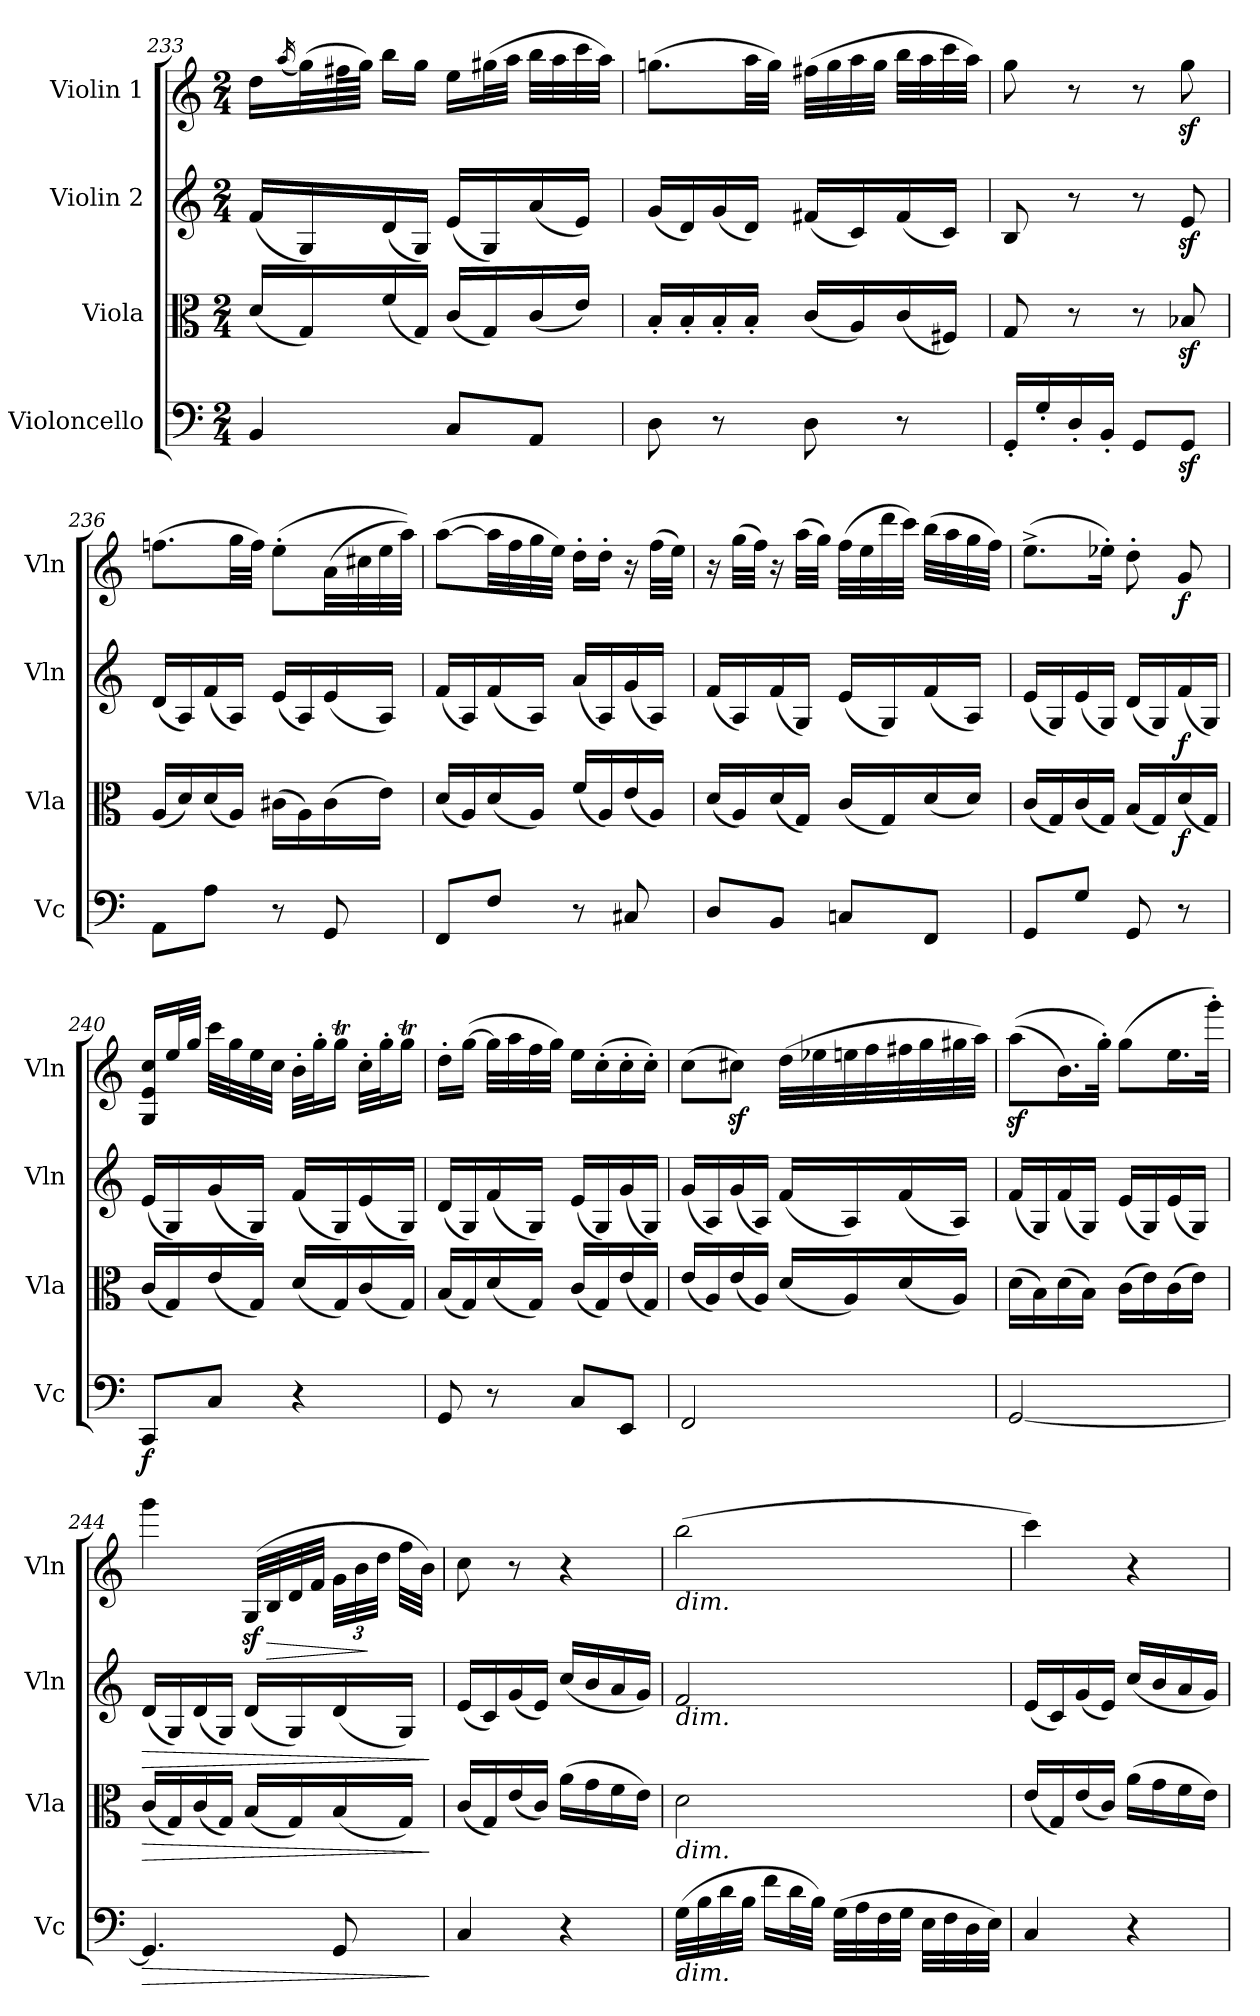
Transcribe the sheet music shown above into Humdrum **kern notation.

**kern	**dynam	**kern	**dynam	**kern	**dynam	**kern	**dynam
*part4	*part4	*part3	*part3	*part2	*part2	*part1	*part1
*staff4	*staff4	*staff3	*staff3	*staff2	*staff2	*staff1	*staff1
*I"Violoncello	*	*I"Viola	*	*I"Violin 2	*	*I"Violin 1	*
*I'Vc	*	*I'Vla	*	*I'Vln	*	*I'Vln	*
*clefF4	*	*clefC3	*	*clefG2	*	*clefG2	*
*k[]	*	*k[]	*	*k[]	*	*k[]	*
*M2/4	*	*M2/4	*	*M2/4	*	*M2/4	*
=233	=233	=233	=233	=233	=233	=233	=233
4BB/	.	(<16d/LL	.	(<16f/LL	.	16dd\LL	.
.	.	.	.	.	.	(<16qaa/	.
.	.	16G/)	.	16G/)	.	(>32gg\L)	.
.	.	.	.	.	.	64ff#X\L	.
.	.	.	.	.	.	64gg\JJJJ)	.
.	.	(<16f/	.	(<16d/	.	16bb\LL	.
.	.	16G/JJ)	.	16G/JJ)	.	16gg\JJ	.
8C/L	.	(<16c/LL	.	(<16e/LL	.	16ee\LL	.
.	.	16G/)	.	16G/)	.	(>32gg#X\L	.
.	.	.	.	.	.	32aa\JJJ	.
8AA/J	.	(<16c/	.	(<16a/	.	32bb\LLL	.
.	.	.	.	.	.	32aa\	.
.	.	16e/JJ)	.	16e/JJ)	.	32ccc\	.
.	.	.	.	.	.	32aa\JJJ)	.
=234	=234	=234	=234	=234	=234	=234	=234
8D\	.	16B'/LL	.	(<16g/LL	.	(>8.ggn\L	.
.	.	16B'/	.	16d/)	.	.	.
8r	.	16B'/	.	(<16g/	.	.	.
.	.	16B'/JJ	.	16d/JJ)	.	32aa\LL	.
.	.	.	.	.	.	32gg\JJJ)	.
8D\	.	(<16c/LL	.	(<16f#X/LL	.	(>32ff#X\LLL	.
.	.	.	.	.	.	32gg\	.
.	.	16A/)	.	16c/)	.	32aa\	.
.	.	.	.	.	.	32gg\JJJ	.
8r	.	(<16c/	.	(<16f#/	.	32bb\LLL	.
.	.	.	.	.	.	32aa\	.
.	.	16F#X/JJ)	.	16c/JJ)	.	32ccc\	.
.	.	.	.	.	.	32aa\JJJ)	.
!!LO:PB:g=z
=235	=235	=235	=235	=235	=235	=235	=235
16GG'/LL	.	8G/	.	8B/	.	8gg\	.
16G'/	.	.	.	.	.	.	.
16D'/	.	8r	.	8r	.	8r	.
16BB'/JJ	.	.	.	.	.	.	.
8GG/L	.	8r	.	8r	.	8r	.
8GGz</J	.	8B-Xz</	.	8ez</	.	8ggz<\	.
=236	=236	=236	=236	=236	=236	=236	=236
8AA\L	.	(<16A/LL	.	(<16d/LL	.	(>8.ffn\L	.
.	.	16d/)	.	16A/)	.	.	.
8A\J	.	(<16d/	.	(<16f/	.	.	.
.	.	16A/JJ)	.	16A/JJ)	.	32gg\LL	.
.	.	.	.	.	.	32ff\JJJ)	.
8r	.	(>16c#X\LL	.	(<16e/LL	.	(>8ee'\L	.
.	.	16A\)	.	16A/)	.	.	.
8GG/	.	(>16c#\	.	(<16e/	.	(>32a\LL	.
.	.	.	.	.	.	32cc#X\	.
.	.	16e\JJ)	.	16A/JJ)	.	32ee\	.
.	.	.	.	.	.	32aa\JJJ))	.
=237	=237	=237	=237	=237	=237	=237	=237
8FF/L	.	(<16d/LL	.	(<16f/LL	.	(>[8aa\L	.
.	.	16A/)	.	16A/)	.	.	.
8F/J	.	(<16d/	.	(<16f/	.	32aa\LL]	.
.	.	.	.	.	.	32ff\	.
.	.	16A/JJ)	.	16A/JJ)	.	32gg\	.
.	.	.	.	.	.	32ee\JJJ)	.
8r	.	(<16f/LL	.	(<16a/LL	.	16dd'\LL	.
.	.	16A/)	.	16A/)	.	16dd'\JJ	.
8C#X/	.	(<16e/	.	(<16g/	.	16r	.
.	.	16A/JJ)	.	16A/JJ)	.	(>32ff\LLL	.
.	.	.	.	.	.	32ee\JJJ)	.
=238	=238	=238	=238	=238	=238	=238	=238
8D/L	.	(<16d/LL	.	(<16f/LL	.	16r	.
.	.	16A/)	.	16A/)	.	(>32gg\LLL	.
.	.	.	.	.	.	32ff\JJJ)	.
8BB/J	.	(<16d/	.	(<16f/	.	16r	.
.	.	16G/JJ)	.	16G/JJ)	.	(>32aa\LLL	.
.	.	.	.	.	.	32gg\JJJ)	.
8Cn/L	.	(<16c/LL	.	(<16e/LL	.	(>32ff\LLL	.
.	.	.	.	.	.	32ee\	.
.	.	16G/)	.	16G/)	.	32ddd\	.
.	.	.	.	.	.	32ccc\JJJ)	.
8FF/J	.	(<16d/	.	(<16f/	.	(>32bb\LLL	.
.	.	.	.	.	.	32aa\	.
.	.	16d/JJ)	.	16A/JJ)	.	32gg\	.
.	.	.	.	.	.	32ff\JJJ)	.
!!LO:LB:g=z
=239	=239	=239	=239	=239	=239	=239	=239
8GG/L	.	(<16c/LL	.	(<16e/LL	.	(>8.ee^\L	.
.	.	16G/)	.	16G/)	.	.	.
8G/J	.	(<16c/	.	(<16e/	.	.	.
.	.	16G/JJ)	.	16G/JJ)	.	16ee-X'\Jk)	.
8GG/	.	(<16B/LL	.	(<16d/LL	.	8dd'\	.
.	.	16G/)	.	16G/)	.	.	.
!	!	!	!LO:DY:b	!	!LO:DY:b	!	!LO:DY:b
8r	.	(<16d/	f	(<16f/	f	8g/	f
.	.	16G/JJ)	.	16G/JJ)	.	.	.
=240	=240	=240	=240	=240	=240	=240	=240
!	!LO:DY:b	!	!	!	!	!	!
8CC/L	f	(<16c/LL	.	(<16e/LL	.	16G/ 16e/ 16cc/LL	.
.	.	16G/)	.	16G/)	.	32ee/L	.
.	.	.	.	.	.	32gg/JJJ	.
8C/J	.	(<16e/	.	(<16g/	.	32ccc\LLL	.
.	.	.	.	.	.	32gg\	.
.	.	16G/JJ)	.	16G/JJ)	.	32ee\	.
.	.	.	.	.	.	32cc\JJJ	.
4r	.	(<16d/LL	.	(<16f/LL	.	32b'\LLL	.
.	.	.	.	.	.	32gg'\J	.
.	.	16G/)	.	16G/)	.	16ggT\JJ	.
.	.	(<16c/	.	(<16e/	.	32cc'\LLL	.
.	.	.	.	.	.	32gg'\J	.
.	.	16G/JJ)	.	16G/JJ)	.	16ggT\JJ	.
=241	=241	=241	=241	=241	=241	=241	=241
8GG/	.	(<16B/LL	.	(<16d/LL	.	16dd'\LL	.
.	.	16G/)	.	16G/)	.	(>[16gg\JJ	.
8r	.	(<16d/	.	(<16f/	.	32gg\LLL]	.
.	.	.	.	.	.	32aa\	.
.	.	16G/JJ)	.	16G/JJ)	.	32ff\	.
.	.	.	.	.	.	32gg\JJJ)	.
8C/L	.	(<16c/LL	.	(<16e/LL	.	16ee\LL	.
.	.	16G/)	.	16G/)	.	(>16cc'\	.
8EE/J	.	(<16e/	.	(<16g/	.	16cc'\	.
.	.	16G/JJ)	.	16G/JJ)	.	16cc'\JJ)	.
!!LO:LB:g=z
=242	=242	=242	=242	=242	=242	=242	=242
2FF/	.	(<16e/LL	.	(<16g/LL	.	(>8cc\L	.
.	.	16A/)	.	16A/)	.	.	.
.	.	(<16e/	.	(<16g/	.	8cc#Xz<\J)	.
.	.	16A/JJ)	.	16A/JJ)	.	.	.
.	.	(<16d/LL	.	(<16f/LL	.	(>32dd\LLL	.
.	.	.	.	.	.	32ee-X\	.
.	.	16A/)	.	16A/)	.	32een\	.
.	.	.	.	.	.	32ff\	.
.	.	(<16d/	.	(<16f/	.	32ff#X\	.
.	.	.	.	.	.	32gg\	.
.	.	16A/JJ)	.	16A/JJ)	.	32gg#X\	.
.	.	.	.	.	.	32aa\JJJ)	.
=243	=243	=243	=243	=243	=243	=243	=243
[2GG/	.	(>16d\LL	.	(<16f/LL	.	(>(>8aaz<\L	.
.	.	16B\)	.	16G/)	.	.	.
.	.	(>16d\	.	(<16f/	.	16.b\L)	.
.	.	16B\JJ)	.	16G/JJ)	.	.	.
.	.	.	.	.	.	32gg'\JJk)	.
.	.	(>16c\LL	.	(<16e/LL	.	(>8gg\L	.
.	.	16e\)	.	16G/)	.	.	.
.	.	(>16c\	.	(<16e/	.	16.ee\L	.
.	.	16e\JJ)	.	16G/JJ)	.	.	.
.	.	.	.	.	.	32ggg'\JJk)	.
=244	=244	=244	=244	=244	=244	=244	=244
!	!LO:HP:b	!	!LO:HP:b	!	!LO:HP:b	!	!
4.GG/]	>	(<16c/LL	>	(<16d/LL	>	4ggg\	.
.	.	16G/)	.	16G/)	.	.	.
.	.	(<16c/	.	(<16d/	.	.	.
.	.	16G/JJ)	.	16G/JJ)	.	.	.
.	.	(<16B/LL	.	(<16d/LL	.	(>32Gz</LLL	.
!	!	!	!	!	!	!	!LO:HP:b
.	.	.	.	.	.	32B/	>
.	.	16G/)	.	16G/)	.	32d/	.
.	.	.	.	.	.	32f/JJJ	.
*	*	*	*	*	*	*Xbrackettup	*
8GG/	.	(<16B/	.	(<16d/	.	48g\LLL	.
.	.	.	.	.	.	48b\	.
.	.	.	.	.	.	48dd\JJJ	]
.	.	16G/JJ)	.	16G/JJ)	.	32ff\LLL	.
.	.	.	.	.	.	32b\JJJ)	.
.	]	.	]	.	]	.	.
!!LO:PB:g=z
=245	=245	=245	=245	=245	=245	=245	=245
4C/	.	(<16c/LL	.	(<16e/LL	.	8cc\	.
.	.	16G/)	.	16c/)	.	.	.
.	.	(<16e/	.	(<16g/	.	8r	.
.	.	16c/JJ)	.	16e/JJ)	.	.	.
4r	.	(>16a\LL	.	(<16cc/LL	.	4r	.
.	.	16g\	.	16b/	.	.	.
.	.	16f\	.	16a/	.	.	.
.	.	16e\JJ)	.	16g/JJ)	.	.	.
=246	=246	=246	=246	=246	=246	=246	=246
!	!	!	!	!	!	!LO:TX:b:i:t=dim.	!
!	!	!	!	!LO:TX:b:i:t=dim.	!	!	!
!	!	!LO:TX:b:i:t=dim.	!	!	!	!	!
!LO:TX:b:i:t=dim.	!	!	!	!	!	!	!
(>32G\LLL	.	2d\	.	2f/	.	(>2bb\	.
32B\	.	.	.	.	.	.	.
32d\	.	.	.	.	.	.	.
32B\JJJ	.	.	.	.	.	.	.
16f\LL	.	.	.	.	.	.	.
32d\L	.	.	.	.	.	.	.
32B\JJJ)	.	.	.	.	.	.	.
(>32G\LLL	.	.	.	.	.	.	.
32A\	.	.	.	.	.	.	.
32F\	.	.	.	.	.	.	.
32G\JJJ	.	.	.	.	.	.	.
32E\LLL	.	.	.	.	.	.	.
32F\	.	.	.	.	.	.	.
32D\	.	.	.	.	.	.	.
32E\JJJ)	.	.	.	.	.	.	.
=247	=247	=247	=247	=247	=247	=247	=247
4C/	.	(<16e/LL	.	(<16e/LL	.	4ccc\)	.
.	.	16G/)	.	16c/)	.	.	.
.	.	(<16e/	.	(<16g/	.	.	.
.	.	16c/JJ)	.	16e/JJ)	.	.	.
4r	.	(>16a\LL	.	(<16cc/LL	.	4r	.
.	.	16g\	.	16b/	.	.	.
.	.	16f\	.	16a/	.	.	.
.	.	16e\JJ)	.	16g/JJ)	.	.	.
=	=	=	=	=	=	=	=
*-	*-	*-	*-	*-	*-	*-	*-
